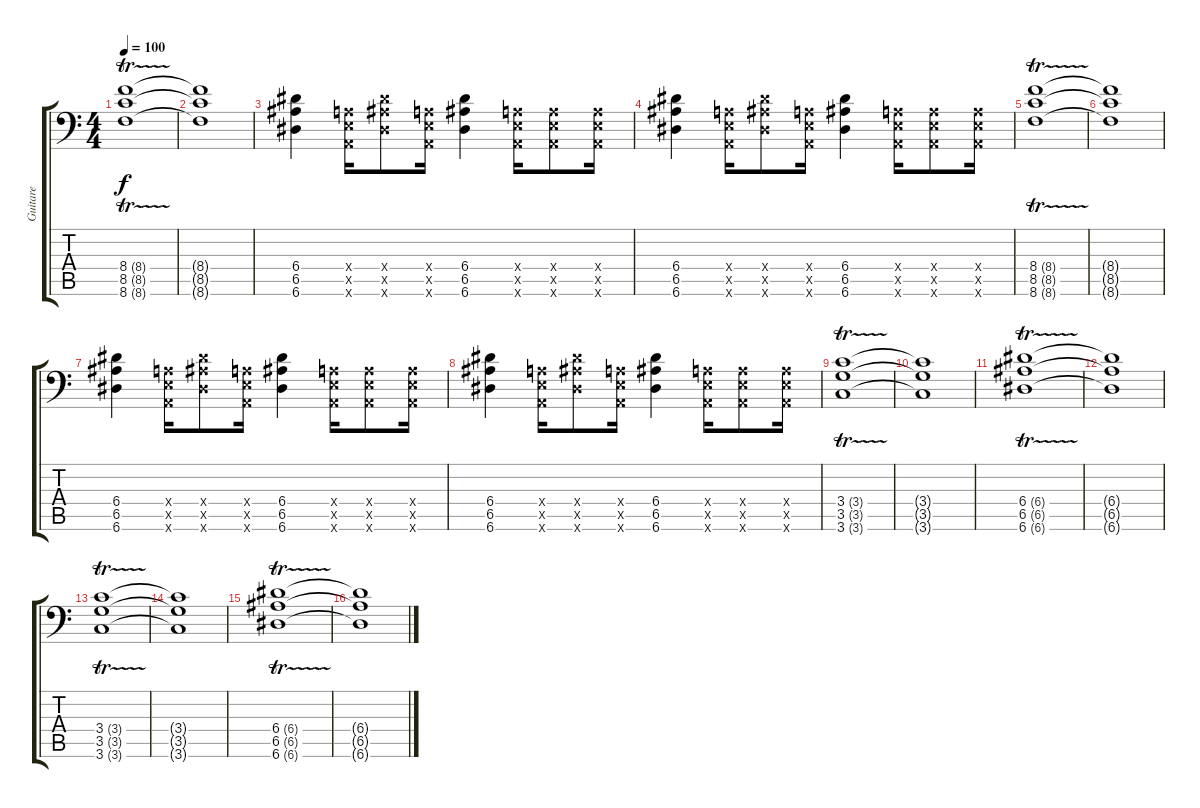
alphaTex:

\track ("Guitare" "Guitare") {instrument overdrivenguitar}
\staff {score tabs}
\tuning (B3 Gb3 D3 A2 E2 A1) {hide}
\ts (4 4)
\tempo 100
\clef f4
\ks c
(8.4{tr (8 16)} 8.5{tr (8 16)} 8.6{tr (8 16)}).1{dy f} |
(8.4{t} 8.5{t} 8.6{t}).1 |
(6.4 6.5 6.6).4 (0.4{x} 0.5{x} 0.6{x}).16 (6.4{x} 6.5{x} 6.6{x}).8 (0.4{x} 0.5{x} 0.6{x}).16 (6.4 6.5 6.6).4 (0.4{x} 0.5{x} 0.6{x}).16 (0.4{x} 0.5{x} 0.6{x}).8 (0.4{x} 0.5{x} 0.6{x}).16 |
(6.4 6.5 6.6).4 (0.4{x} 0.5{x} 0.6{x}).16 (6.4{x} 6.5{x} 6.6{x}).8 (0.4{x} 0.5{x} 0.6{x}).16 (6.4 6.5 6.6).4 (0.4{x} 0.5{x} 0.6{x}).16 (0.4{x} 0.5{x} 0.6{x}).8 (0.4{x} 0.5{x} 0.6{x}).16 |
(8.4{tr (8 16)} 8.5{tr (8 16)} 8.6{tr (8 16)}).1 |
(8.4{t} 8.5{t} 8.6{t}).1 |
(6.4 6.5 6.6).4 (0.4{x} 0.5{x} 0.6{x}).16 (6.4{x} 6.5{x} 6.6{x}).8 (0.4{x} 0.5{x} 0.6{x}).16 (6.4 6.5 6.6).4 (0.4{x} 0.5{x} 0.6{x}).16 (0.4{x} 0.5{x} 0.6{x}).8 (0.4{x} 0.5{x} 0.6{x}).16 |
(6.4 6.5 6.6).4 (0.4{x} 0.5{x} 0.6{x}).16 (6.4{x} 6.5{x} 6.6{x}).8 (0.4{x} 0.5{x} 0.6{x}).16 (6.4 6.5 6.6).4 (0.4{x} 0.5{x} 0.6{x}).16 (0.4{x} 0.5{x} 0.6{x}).8 (0.4{x} 0.5{x} 0.6{x}).16 |
(3.4{tr (3 16)} 3.5{tr (3 16)} 3.6{tr (3 16)}).1 |
(3.4{t} 3.5{t} 3.6{t}).1 |
(6.4{tr (6 16)} 6.5{tr (6 16)} 6.6{tr (6 16)}).1 |
(6.4{t} 6.5{t} 6.6{t}).1 |
(3.4{tr (3 16)} 3.5{tr (3 16)} 3.6{tr (3 16)}).1 |
(3.4{t} 3.5{t} 3.6{t}).1 |
(6.4{tr (6 16)} 6.5{tr (6 16)} 6.6{tr (6 16)}).1 |
(6.4{t} 6.5{t} 6.6{t}).1
